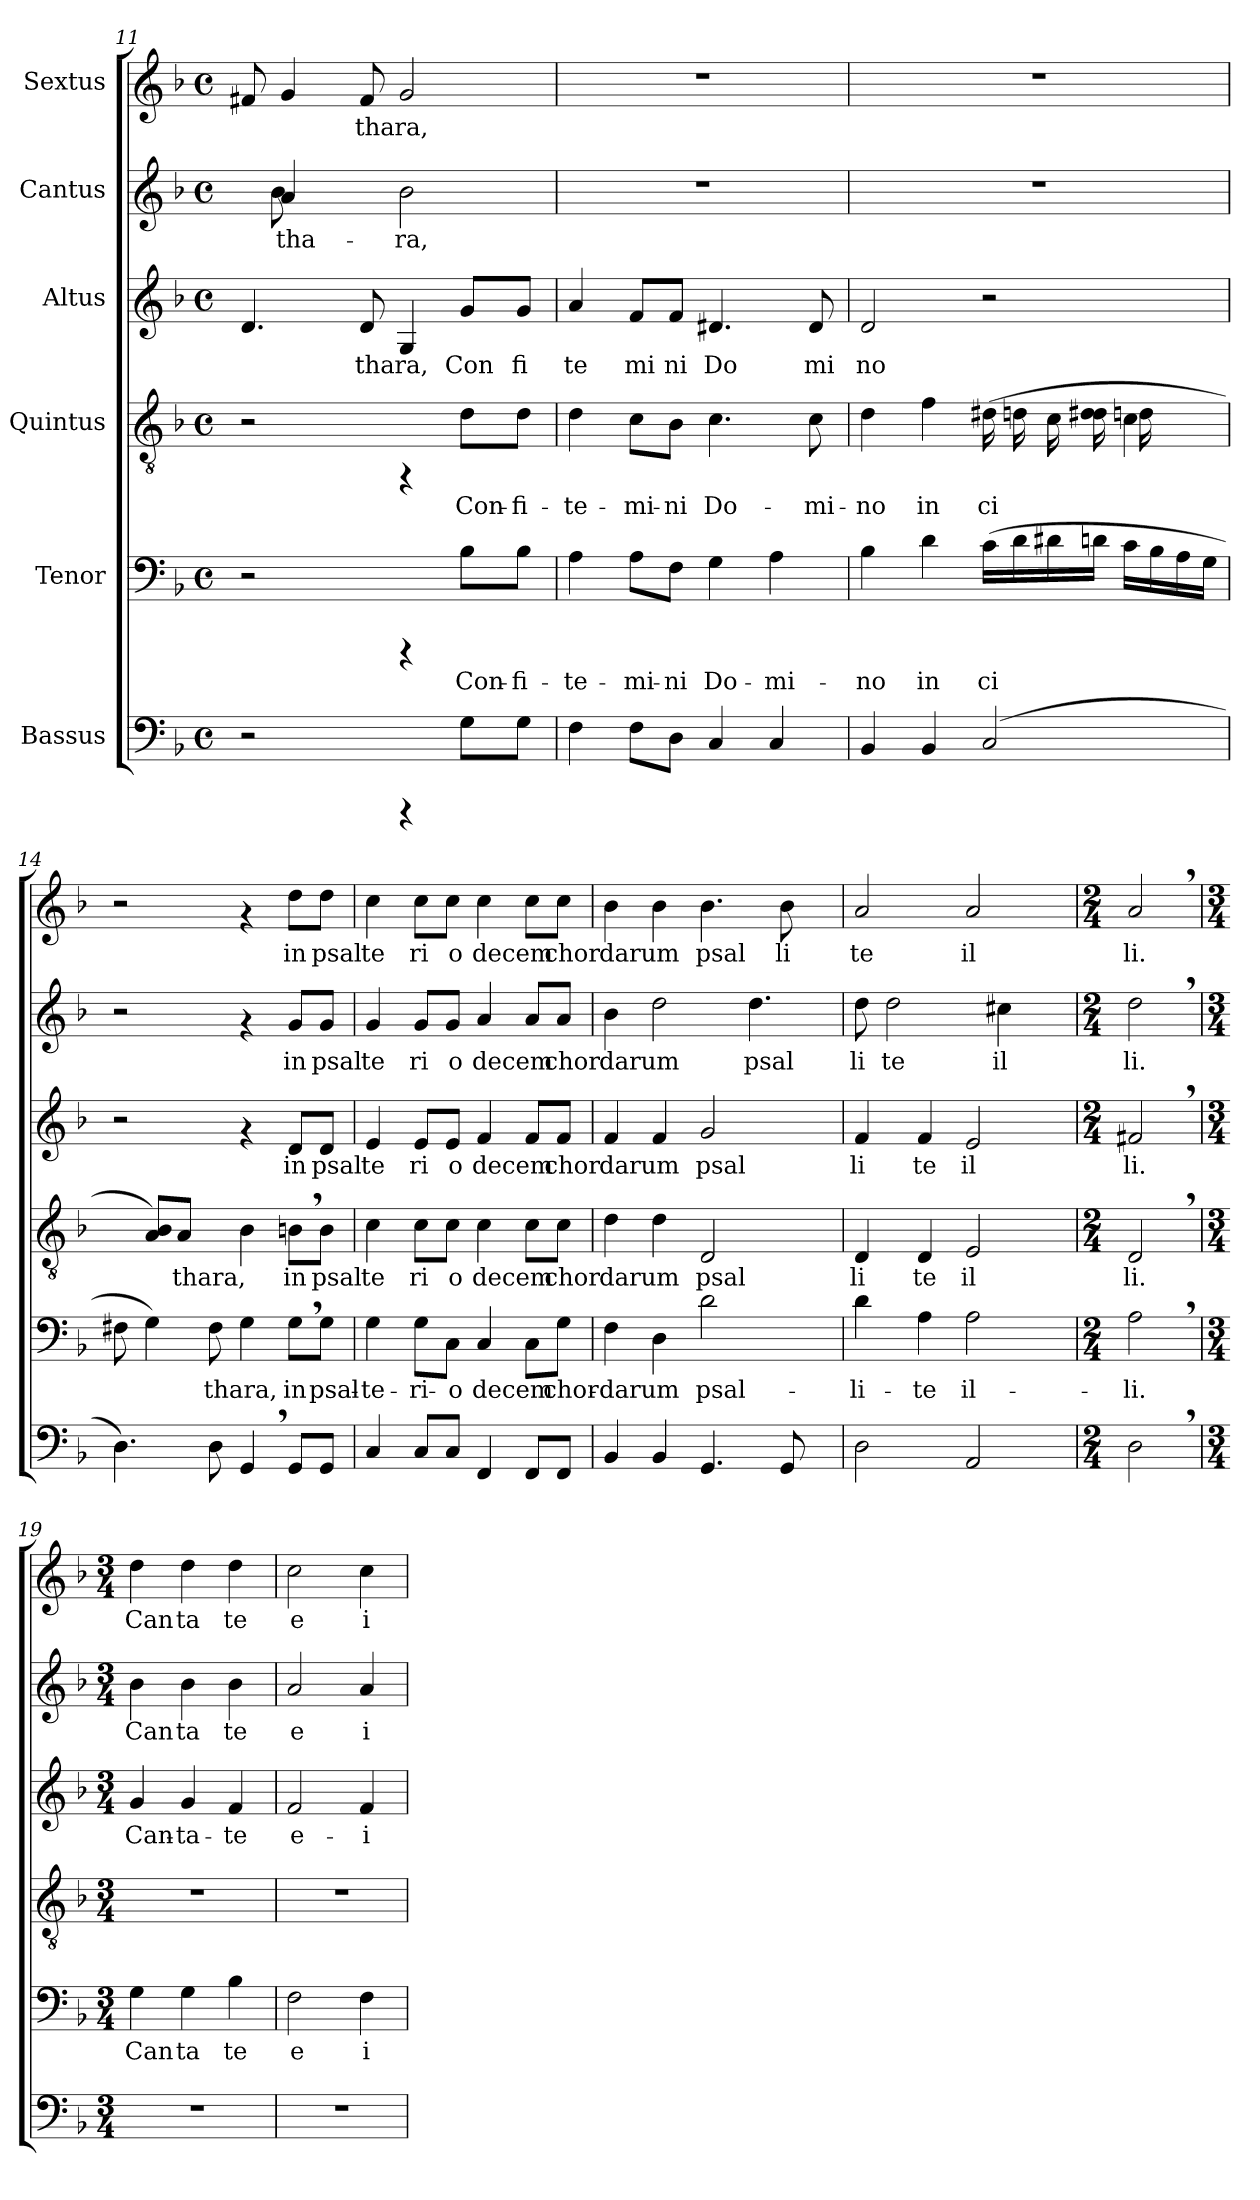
**kern	**kern	**text	**kern	**text	**kern	**text	**kern	**text	**kern	**text
*part6	*part5	*part5	*part4	*part4	*part3	*part3	*part2	*part2	*part1	*part1
*staff6	*staff5	*staff5	*staff4	*staff4	*staff3	*staff3	*staff2	*staff2	*staff1	*staff1
*I"Bassus	*I"Tenor	*	*I"Quintus	*	*I"Altus	*	*I"Cantus	*	*I"Sextus	*
*clefF4	*clefF4	*	*clefGv2	*	*clefG2	*	*clefG2	*	*clefG2	*
*ITrd4c7	*ITrd-3c-5	*	*ITrd-3c-5	*	*ITrd-3c-5	*	*	*	*	*
*k[b-e-]	*k[b-e-]	*	*k[b-e-]	*	*k[b-e-]	*	*k[b-]	*	*k[b-]	*
*B-:	*B-:	*	*B-:	*	*B-:	*	*F:	*	*F:	*
*M4/4	*M4/4	*	*M4/4	*	*M4/4	*	*M4/4	*	*M4/4	*
*met(c)	*met(c)	*	*met(c)	*	*met(c)	*	*met(c)	*	*met(c)	*
=11	=11	=11	=11	=11	=11	=11	=11	=11	=11	=11
!	!	!	!	!	!	!LO:LY:b:cj	!	!	!	!LO:LY:b:cj
*	*	*	*	*	*	*	*^	*	*	*
2r	2r	.	2r	.	4.g/	.	8ryy	8ryy	.	8f#X/	.
!	!	!	!	!	!	!	!	!	!LO:LY:b:cj	!	!LO:LY:b:cj
.	.	.	.	.	.	.	4a/	8b-\	-tha-	4g/	.
.	.	.	.	.	.	.	.	2.ryy	.	.	.
!	!	!	!	!	!	!LO:LY:b:cj	!	!	!	!	!LO:LY:b:cj
.	.	.	.	.	8g/	tha	8ryy	.	.	8f#/	tha
!	!	!	!	!	!	!LO:LY:b:cj	!	!	!LO:LY:b:cj	!	!LO:LY:b:cj
4rCCC	4rCCC	.	4rFF	.	4c/	ra,	2b-\	.	-ra,	2g/	ra,
!	!	!LO:LY:b:cj	!	!LO:LY:b:cj	!	!LO:LY:b:cj	!	!	!	!	!
8C\L	8e-\L	Con-	8g\L	Con-	8cc/L	Con	.	.	.	.	.
!	!	!LO:LY:b:cj	!	!LO:LY:b:cj	!	!LO:LY:b:cj	!	!	!	!	!
8C\J	8e-\J	-fi-	8g\J	-fi-	8cc/J	fi	.	.	.	.	.
*	*	*	*	*	*	*	*v	*v	*	*	*
=12	=12	=12	=12	=12	=12	=12	=12	=12	=12	=12
!	!	!LO:LY:b:cj	!	!LO:LY:b:cj	!	!LO:LY:b:cj	!	!	!	!
4BB-\	4d\	-te-	4g\	-te-	4dd/	te	1r	.	1r	.
!	!	!LO:LY:b:cj	!	!LO:LY:b:cj	!	!LO:LY:b:cj	!	!	!	!
8BB-\L	8d\L	-mi-	8f\L	-mi-	8b-/L	mi	.	.	.	.
!	!	!LO:LY:b:cj	!	!LO:LY:b:cj	!	!LO:LY:b:cj	!	!	!	!
8GG\J	8B-\J	-ni	8e-\J	-ni	8b-/J	ni	.	.	.	.
!	!	!LO:LY:b:cj	!	!LO:LY:b:cj	!	!LO:LY:b:cj	!	!	!	!
4FF/	4c\	Do-	4.f\	Do-	4.g#X/	Do	.	.	.	.
!	!	!LO:LY:b:cj	!	!	!	!	!	!	!	!
4FF/	4d\	-mi-	.	.	.	.	.	.	.	.
!	!	!	!	!LO:LY:b:cj	!	!LO:LY:b:cj	!	!	!	!
.	.	.	8f\	-mi-	8g#/	mi	.	.	.	.
!!LO:PB:g=z
=13	=13	=13	=13	=13	=13	=13	=13	=13	=13	=13
!	!	!LO:LY:b:cj	!	!LO:LY:b:cj	!	!LO:LY:b:cj	!	!	!	!
*	*	*	*^	*	*	*	*	*	*	*
4EE-/	4e-\	-no	4g\	2.ryy	-no	2g/	no	1r	.	1r	.
!	!	!LO:LY:b:cj	!	!	!LO:LY:b:cj	!	!	!	!	!	!
4EE-/	4g\	in	4b-\	.	in	.	.	.	.	.	.
!	!	!LO:LY:b:cj	!	!	!LO:LY:b:cj	!	!	!	!	!	!
(>2FF/	(>16f\L	ci-	(>16g#X\L	.	ci	2r	.	.	.	.	.
!	!	!LO:LY:b:cj	!	!	!LO:LY:b:cj	!	!	!	!	!	!
.	16g\	--	16g\	.	.	.	.	.	.	.	.
!	!	!LO:LY:b:cj	!	!	!LO:LY:b:cj	!	!	!	!	!	!
.	16g#X\	--	16f\	.	.	.	.	.	.	.	.
!	!	!LO:LY:b:cj	!	!	!LO:LY:b:cj	!	!	!	!	!	!
.	16g\J	--	16g\ 16g#\	.	.	.	.	.	.	.	.
!	!	!LO:LY:b:cj	!	!	!LO:LY:b:cj	!	!	!	!	!	!
.	16f\L	--	4f\	16g\	.	.	.	.	.	.	.
!	!	!LO:LY:b:cj	!	!	!	!	!	!	!	!	!
.	16e-\	--	.	8.ryy	.	.	.	.	.	.	.
!	!	!LO:LY:b:cj	!	!	!	!	!	!	!	!	!
.	16d\	--	.	.	.	.	.	.	.	.	.
!	!	!LO:LY:b:cj	!	!	!	!	!	!	!	!	!
.	16c\J	--	.	.	.	.	.	.	.	.	.
*	*	*	*v	*v	*	*	*	*	*	*	*
=14	=14	=14	=14	=14	=14	=14	=14	=14	=14	=14
!	!	!LO:LY:b:cj	!	!	!	!	!	!	!	!
4.GG\)	8Bn\	--	8ryy	.	2r	.	2r	.	2r	.
!	!	!LO:LY:b:cj	!	!LO:LY:b:cj	!	!	!	!	!	!
.	4c\)	--	8e-/ 8d/L)	.	.	.	.	.	.	.
!	!	!	!	!LO:LY:b:cj	!	!	!	!	!	!
.	.	.	8d/J	thara,	.	.	.	.	.	.
!	!	!LO:LY:b:cj	!	!	!	!	!	!	!	!
8GG\	8B\	-thara,	8ryy	.	.	.	.	.	.	.
!	!	!LO:LY:b:cj	!	!	!	!	!	!	!	!
4CC,>/	4c\	.	4e-\	.	4rf	.	4rf	.	4rf	.
!	!	!LO:LY:b:cj	!	!LO:LY:b:cj	!	!LO:LY:b:cj	!	!LO:LY:b:cj	!	!LO:LY:b:cj
8CC/L	8c,>\L	in	8en,>\L	in	8g/L	in	8g/L	in	8dd\L	in
!	!	!LO:LY:b:cj	!	!LO:LY:b:cj	!	!LO:LY:b:cj	!	!LO:LY:b:cj	!	!LO:LY:b:cj
8CC/J	8c\J	psal-	8e\J	psal	8g/J	psal	8g/J	psal	8dd\J	psal
=15	=15	=15	=15	=15	=15	=15	=15	=15	=15	=15
!	!	!LO:LY:b:cj	!	!LO:LY:b:cj	!	!LO:LY:b:cj	!	!LO:LY:b:cj	!	!LO:LY:b:cj
4FF/	4c\	-te-	4f\	te	4a/	te	4g/	te	4cc\	te
!	!	!LO:LY:b:cj	!	!LO:LY:b:cj	!	!LO:LY:b:cj	!	!LO:LY:b:cj	!	!LO:LY:b:cj
8FF/L	8c\L	-ri-	8f\L	ri	8a/L	ri	8g/L	ri	8cc\L	ri
!	!	!LO:LY:b:cj	!	!LO:LY:b:cj	!	!LO:LY:b:cj	!	!LO:LY:b:cj	!	!LO:LY:b:cj
8FF/J	8F\J	-o	8f\J	o	8a/J	o	8g/J	o	8cc\J	o
!	!	!LO:LY:b:cj	!	!LO:LY:b:cj	!	!LO:LY:b:cj	!	!LO:LY:b:cj	!	!LO:LY:b:cj
4BBB-/	4F/	decem	4f\	decem	4b-/	decem	4a/	decem	4cc\	decem
!	!	!LO:LY:b:cj	!	!LO:LY:b:cj	!	!LO:LY:b:cj	!	!LO:LY:b:cj	!	!LO:LY:b:cj
8BBB-/L	8F\L	.	8f\L	.	8b-/L	.	8a/L	.	8cc\L	.
!	!	!LO:LY:b:cj	!	!LO:LY:b:cj	!	!LO:LY:b:cj	!	!LO:LY:b:cj	!	!LO:LY:b:cj
8BBB-/J	8c\J	chor-	8f\J	chor	8b-/J	chor	8a/J	chor	8cc\J	chor
=16	=16	=16	=16	=16	=16	=16	=16	=16	=16	=16
!	!	!LO:LY:b:cj	!	!LO:LY:b:cj	!	!LO:LY:b:cj	!	!LO:LY:b:cj	!	!LO:LY:b:cj
4EE-/	4B-\	-darum	4g\	darum	4b-/	darum	4b-\	darum	4b-\	darum
!	!	!LO:LY:b:cj	!	!LO:LY:b:cj	!	!LO:LY:b:cj	!	!	!	!LO:LY:b:cj
4EE-/	4G\	.	4g\	.	4b-/	.	2dd\	.	4b-\	.
!	!	!LO:LY:b:cj	!	!LO:LY:b:cj	!	!LO:LY:b:cj	!	!	!	!LO:LY:b:cj
4.CC/	2g\	psal-	2G/	psal	2cc/	psal	.	.	4.b-\	psal
!	!	!	!	!	!	!	!	!LO:LY:b:cj	!	!
.	.	.	.	.	.	.	4.dd\	psal	.	.
!	!	!	!	!	!	!	!	!	!	!LO:LY:b:cj
8CC/	.	.	.	.	.	.	.	.	8b-\	li
8ryy	8ryy	.	8ryy	.	8ryy	.	.	.	8ryy	.
=17	=17	=17	=17	=17	=17	=17	=17	=17	=17	=17
!	!	!LO:LY:b:cj	!	!LO:LY:b:cj	!	!LO:LY:b:cj	!	!LO:LY:b:cj	!	!LO:LY:b:cj
2GG\	4g\	-li-	4G/	li	4b-/	li	8dd\	li	2a/	te
!	!	!	!	!	!	!	!	!LO:LY:b:cj	!	!
.	.	.	.	.	.	.	2dd\	te	.	.
!	!	!LO:LY:b:cj	!	!LO:LY:b:cj	!	!LO:LY:b:cj	!	!	!	!
.	4d\	-te	4G/	te	4b-/	te	.	.	.	.
!	!	!LO:LY:b:cj	!	!LO:LY:b:cj	!	!LO:LY:b:cj	!	!	!	!LO:LY:b:cj
2DD/	2d\	il-	2A/	il	2a/	il	.	.	2a/	il
!	!	!	!	!	!	!	!	!LO:LY:b:cj	!	!
.	.	.	.	.	.	.	4cc#\	il	.	.
.	.	.	.	.	.	.	8ryy	.	.	.
!!LO:PB:g=z
=18	=18	=18	=18	=18	=18	=18	=18	=18	=18	=18
*M2/4	*M2/4	*	*M2/4	*	*M2/4	*	*M2/4	*	*M2/4	*
!	!	!LO:LY:b:cj	!	!LO:LY:b:cj	!	!LO:LY:b:cj	!	!LO:LY:b:cj	!	!LO:LY:a:cj
2GG,>\	2d,>\	-li.	2G,>/	li.	2bn,>/	li.	2dd,>\	li.	2a,>/	li.
=19	=19	=19	=19	=19	=19	=19	=19	=19	=19	=19
*M3/4	*M3/4	*	*M3/4	*	*M3/4	*	*M3/4	*	*M3/4	*
!	!	!LO:LY:b:cj	!	!	!	!LO:LY:b:cj	!	!LO:LY:b:cj	!	!LO:LY:a:cj
2.r	4c\	Can	2.r	.	4cc/	Can-	4b-\	Can	4dd\	Can
!	!	!LO:LY:b:cj	!	!	!	!LO:LY:b:cj	!	!LO:LY:b:cj	!	!LO:LY:a:cj
.	4c\	ta	.	.	4cc/	-ta-	4b-\	ta	4dd\	ta
!	!	!LO:LY:b:cj	!	!	!	!LO:LY:b:cj	!	!LO:LY:b:cj	!	!LO:LY:a:cj
.	4e-\	te	.	.	4b-/	-te	4b-\	te	4dd\	te
=20	=20	=20	=20	=20	=20	=20	=20	=20	=20	=20
!	!	!LO:LY:b:cj	!	!	!	!LO:LY:b:cj	!	!LO:LY:b:cj	!	!LO:LY:a:cj
2.r	2B-\	e	2.r	.	2b-/	e-	2a/	e	2cc\	e
!	!	!LO:LY:b:cj	!	!	!	!LO:LY:b:cj	!	!LO:LY:b:cj	!	!LO:LY:a:cj
.	4B-\	i	.	.	4b-/	-i	4a/	i	4cc\	i
=	=	=	=	=	=	=	=	=	=	=
*-	*-	*-	*-	*-	*-	*-	*-	*-	*-	*-
